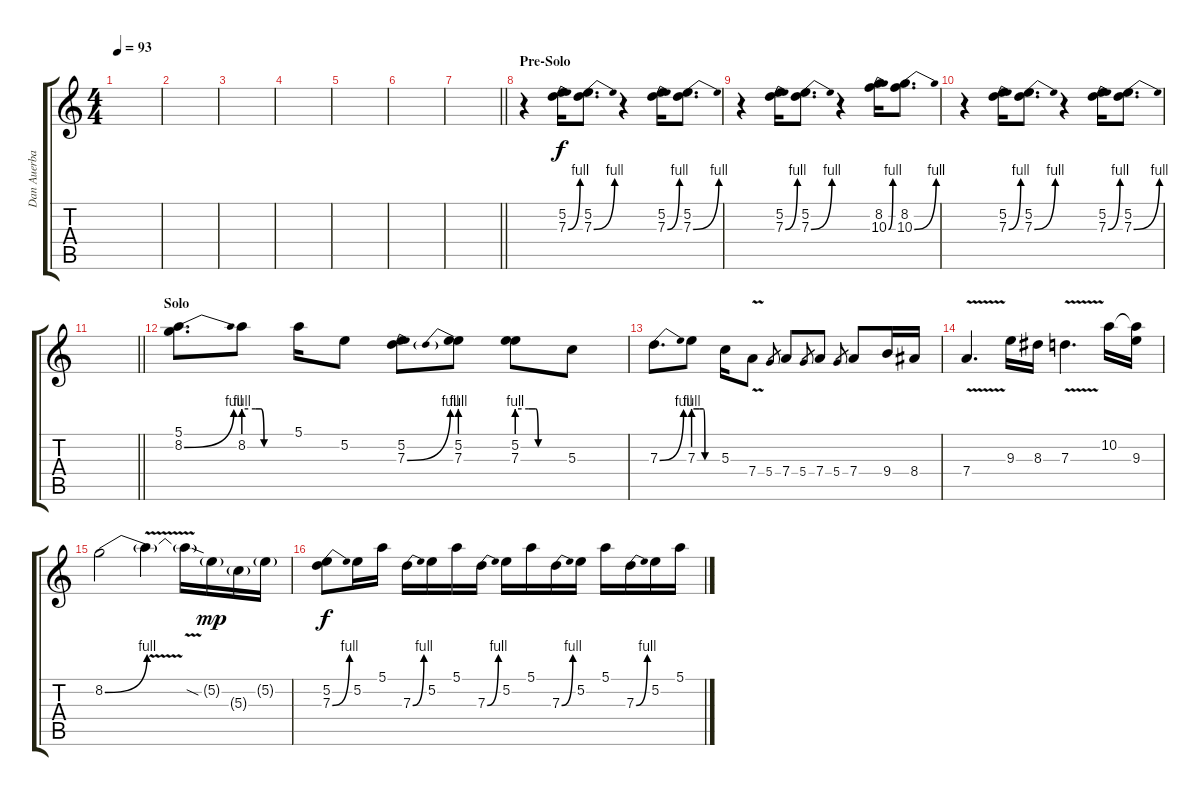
\track ("Dan Auerbach [Guitar I]" "Dan Auerba") {instrument acousticguitarsteel}
\staff {score tabs}
\tuning (E4 B3 G3 D3 A2 E2) {hide}
\ts (4 4)
\tempo 93
\clef g2
\ks c
|
|
|
|
|
|
\barLineRight lightlight
|
\section ("" "Pre-Solo")
r.4 (5.2 7.3{be (bend 0 0 60 4)}).16{dy f} (5.2 7.3{be (bend 0 0 60 4)}).8{d} r.4 (5.2 7.3{be (bend 0 0 60 4)}).16 (5.2 7.3{be (bend 0 0 60 4)}).8{d} |
r.4 (5.2 7.3{be (bend 0 0 60 4)}).16 (5.2 7.3{be (bend 0 0 60 4)}).8{d} r.4 (8.2 10.3{be (bend 0 0 60 4)}).16 (8.2 10.3{be (bend 0 0 60 4)}).8{d} |
r.4 (5.2 7.3{be (bend 0 0 60 4)}).16 (5.2 7.3{be (bend 0 0 60 4)}).8{d} r.4 (5.2 7.3{be (bend 0 0 60 4)}).16 (5.2 7.3{be (bend 0 0 60 4)}).8{d} |
\barLineRight lightlight
|
\section ("" "Solo")
(5.1 8.2{be (bend 0 0 60 4)}).8{d} 8.2{be (custom 0 4 15 4 22 4 26 0 32 0 60 0)}.8 5.1.16 5.2.8 (5.2 7.3{be (bend 0 0 60 4)}).8 (5.2 7.3{be (prebend 0 4 60 4)}).8 (5.2 7.3{be (custom 0 4 15 4 24 4 27 0 60 0)}).8 5.3.8 |
7.3{be (bend 0 0 60 4)}.8{d} 7.3{be (custom 0 4 15 4 25 4 29 0 60 0)}.8 5.3.16 7.4{v}.8 5.4.8{gr} 7.4.8 5.4.8{gr} 7.4.8 5.4.8{gr} 7.4.8 9.4.16 8.4.16 |
7.4{v}.4{d} 9.3.16 8.3.16 7.3{v}.4{d} 10.2.16 (10.2{t} 9.3).16 |
8.2{be (bend 0 0 60 4)}.2 8.2{v t}.4 8.2{sod t}.16 5.2{g}.16{dy mp} 5.3{g}.16 5.2{g}.16 |
(5.2 7.3{be (bend 0 0 60 4)}).8{dy f} 5.2.16 5.1.16 7.3{be (bend 0 0 60 4)}.16 5.2.16 5.1.16 7.3{be (bend 0 0 60 4)}.16 5.2.16 5.1.16 7.3{be (bend 0 0 60 4)}.16 5.2.16 5.1.16 7.3{be (bend 0 0 60 4)}.16 5.2.16 5.1.16
